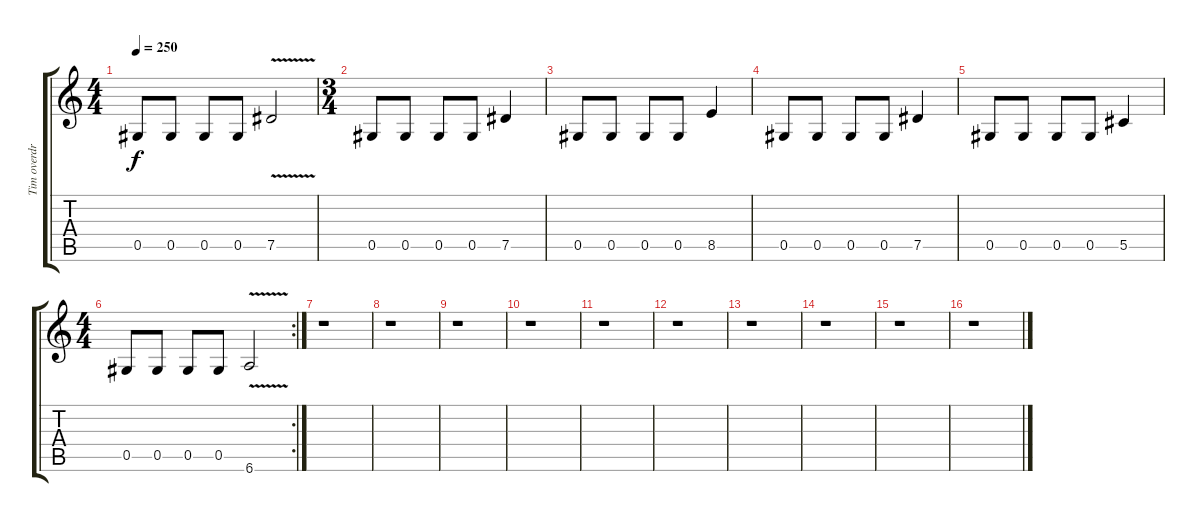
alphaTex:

\track ("Tim overdrive" "Tim overdr") {instrument overdrivenguitar}
\staff {score tabs}
\tuning (Eb4 Bb3 Gb3 Db3 Ab2 Eb2) {hide}
\ts (4 4)
\tempo 250
\clef g2
\ks c
0.5.8{dy f} 0.5.8 0.5.8 0.5.8 7.5{v}.2 |
\ts (3 4)
0.5.8 0.5.8 0.5.8 0.5.8 7.5.4 |
0.5.8 0.5.8 0.5.8 0.5.8 8.5.4 |
0.5.8 0.5.8 0.5.8 0.5.8 7.5.4 |
0.5.8 0.5.8 0.5.8 0.5.8 5.5.4 |
\rc 2
\ts (4 4)
0.5.8 0.5.8 0.5.8 0.5.8 6.6{v}.2 |
r.1 |
r.1 |
r.1 |
r.1 |
r.1 |
r.1 |
r.1 |
r.1 |
r.1 |
r.1
